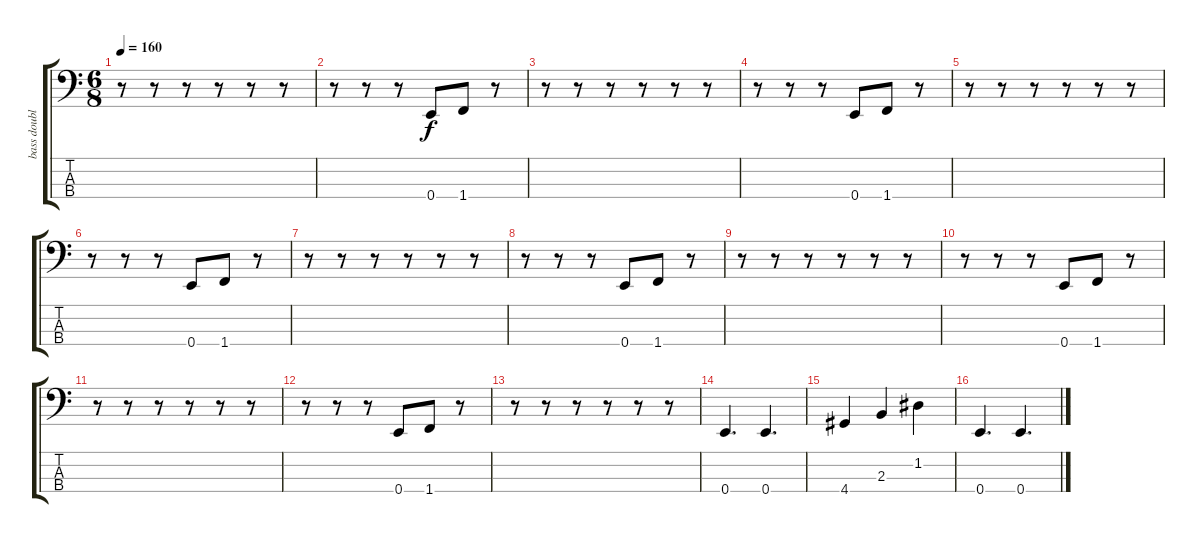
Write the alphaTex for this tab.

\track ("bass double" "bass doubl") {instrument slapbass1}
\staff {score tabs}
\tuning (G2 D2 A1 E1) {hide}
\ts (6 8)
\tempo 160
\clef f4
\ks c
r.8{dy f} r.8 r.8 r.8 r.8 r.8 |
r.8 r.8 r.8 0.4.8 1.4.8 r.8 |
r.8 r.8 r.8 r.8 r.8 r.8 |
r.8 r.8 r.8 0.4.8 1.4.8 r.8 |
r.8 r.8 r.8 r.8 r.8 r.8 |
r.8 r.8 r.8 0.4.8 1.4.8 r.8 |
r.8 r.8 r.8 r.8 r.8 r.8 |
r.8 r.8 r.8 0.4.8 1.4.8 r.8 |
r.8 r.8 r.8 r.8 r.8 r.8 |
r.8 r.8 r.8 0.4.8 1.4.8 r.8 |
r.8 r.8 r.8 r.8 r.8 r.8 |
r.8 r.8 r.8 0.4.8 1.4.8 r.8 |
r.8 r.8 r.8 r.8 r.8 r.8 |
0.4.4{d} 0.4.4{d} |
4.4.4 2.3.4 1.2.4 |
0.4.4{d} 0.4.4{d}
